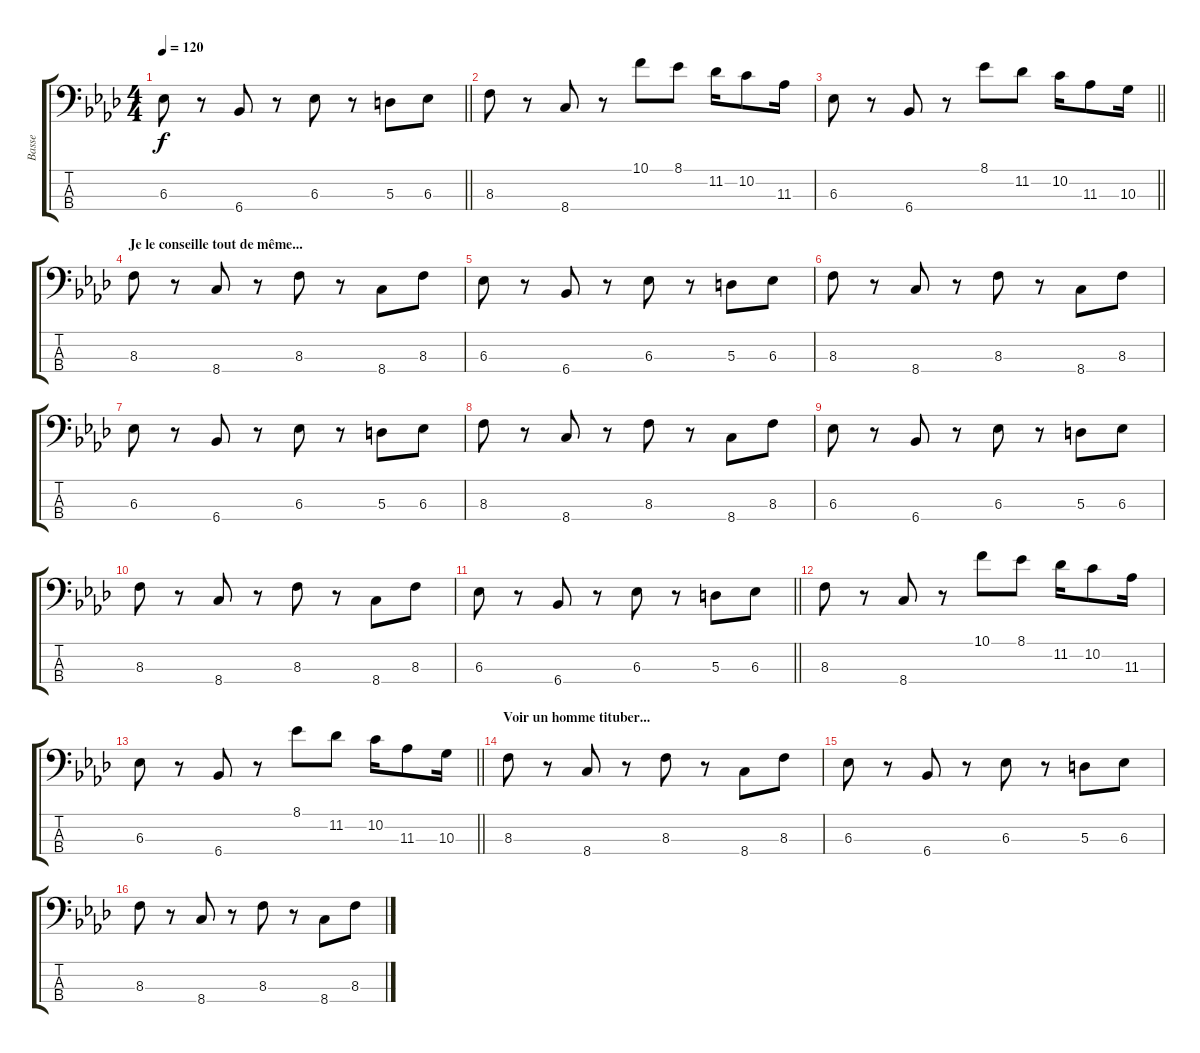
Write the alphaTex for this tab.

\track ("Basse" "Basse") {instrument electricbasspick}
\staff {score tabs}
\tuning (G2 D2 A1 E1) {hide}
\ts (4 4)
\tempo 120
\clef f4
\barLineRight lightlight
\ks fminor
6.3.8{dy f} r.8 6.4.8 r.8 6.3.8 r.8 5.3.8 6.3.8 |
8.3.8 r.8 8.4.8 r.8 10.1.8 8.1.8 11.2.16 10.2.8 11.3.16 |
\barLineRight lightlight
6.3.8 r.8 6.4.8 r.8 8.1.8 11.2.8 10.2.16 11.3.8 10.3.16 |
\section ("" "Je le conseille tout de même...")
8.3.8 r.8 8.4.8 r.8 8.3.8 r.8 8.4.8 8.3.8 |
6.3.8 r.8 6.4.8 r.8 6.3.8 r.8 5.3.8 6.3.8 |
8.3.8 r.8 8.4.8 r.8 8.3.8 r.8 8.4.8 8.3.8 |
6.3.8 r.8 6.4.8 r.8 6.3.8 r.8 5.3.8 6.3.8 |
8.3.8 r.8 8.4.8 r.8 8.3.8 r.8 8.4.8 8.3.8 |
6.3.8 r.8 6.4.8 r.8 6.3.8 r.8 5.3.8 6.3.8 |
8.3.8 r.8 8.4.8 r.8 8.3.8 r.8 8.4.8 8.3.8 |
\barLineRight lightlight
6.3.8 r.8 6.4.8 r.8 6.3.8 r.8 5.3.8 6.3.8 |
8.3.8 r.8 8.4.8 r.8 10.1.8 8.1.8 11.2.16 10.2.8 11.3.16 |
\barLineRight lightlight
6.3.8 r.8 6.4.8 r.8 8.1.8 11.2.8 10.2.16 11.3.8 10.3.16 |
\section ("" "Voir un homme tituber...")
8.3.8 r.8 8.4.8 r.8 8.3.8 r.8 8.4.8 8.3.8 |
6.3.8 r.8 6.4.8 r.8 6.3.8 r.8 5.3.8 6.3.8 |
8.3.8 r.8 8.4.8 r.8 8.3.8 r.8 8.4.8 8.3.8
